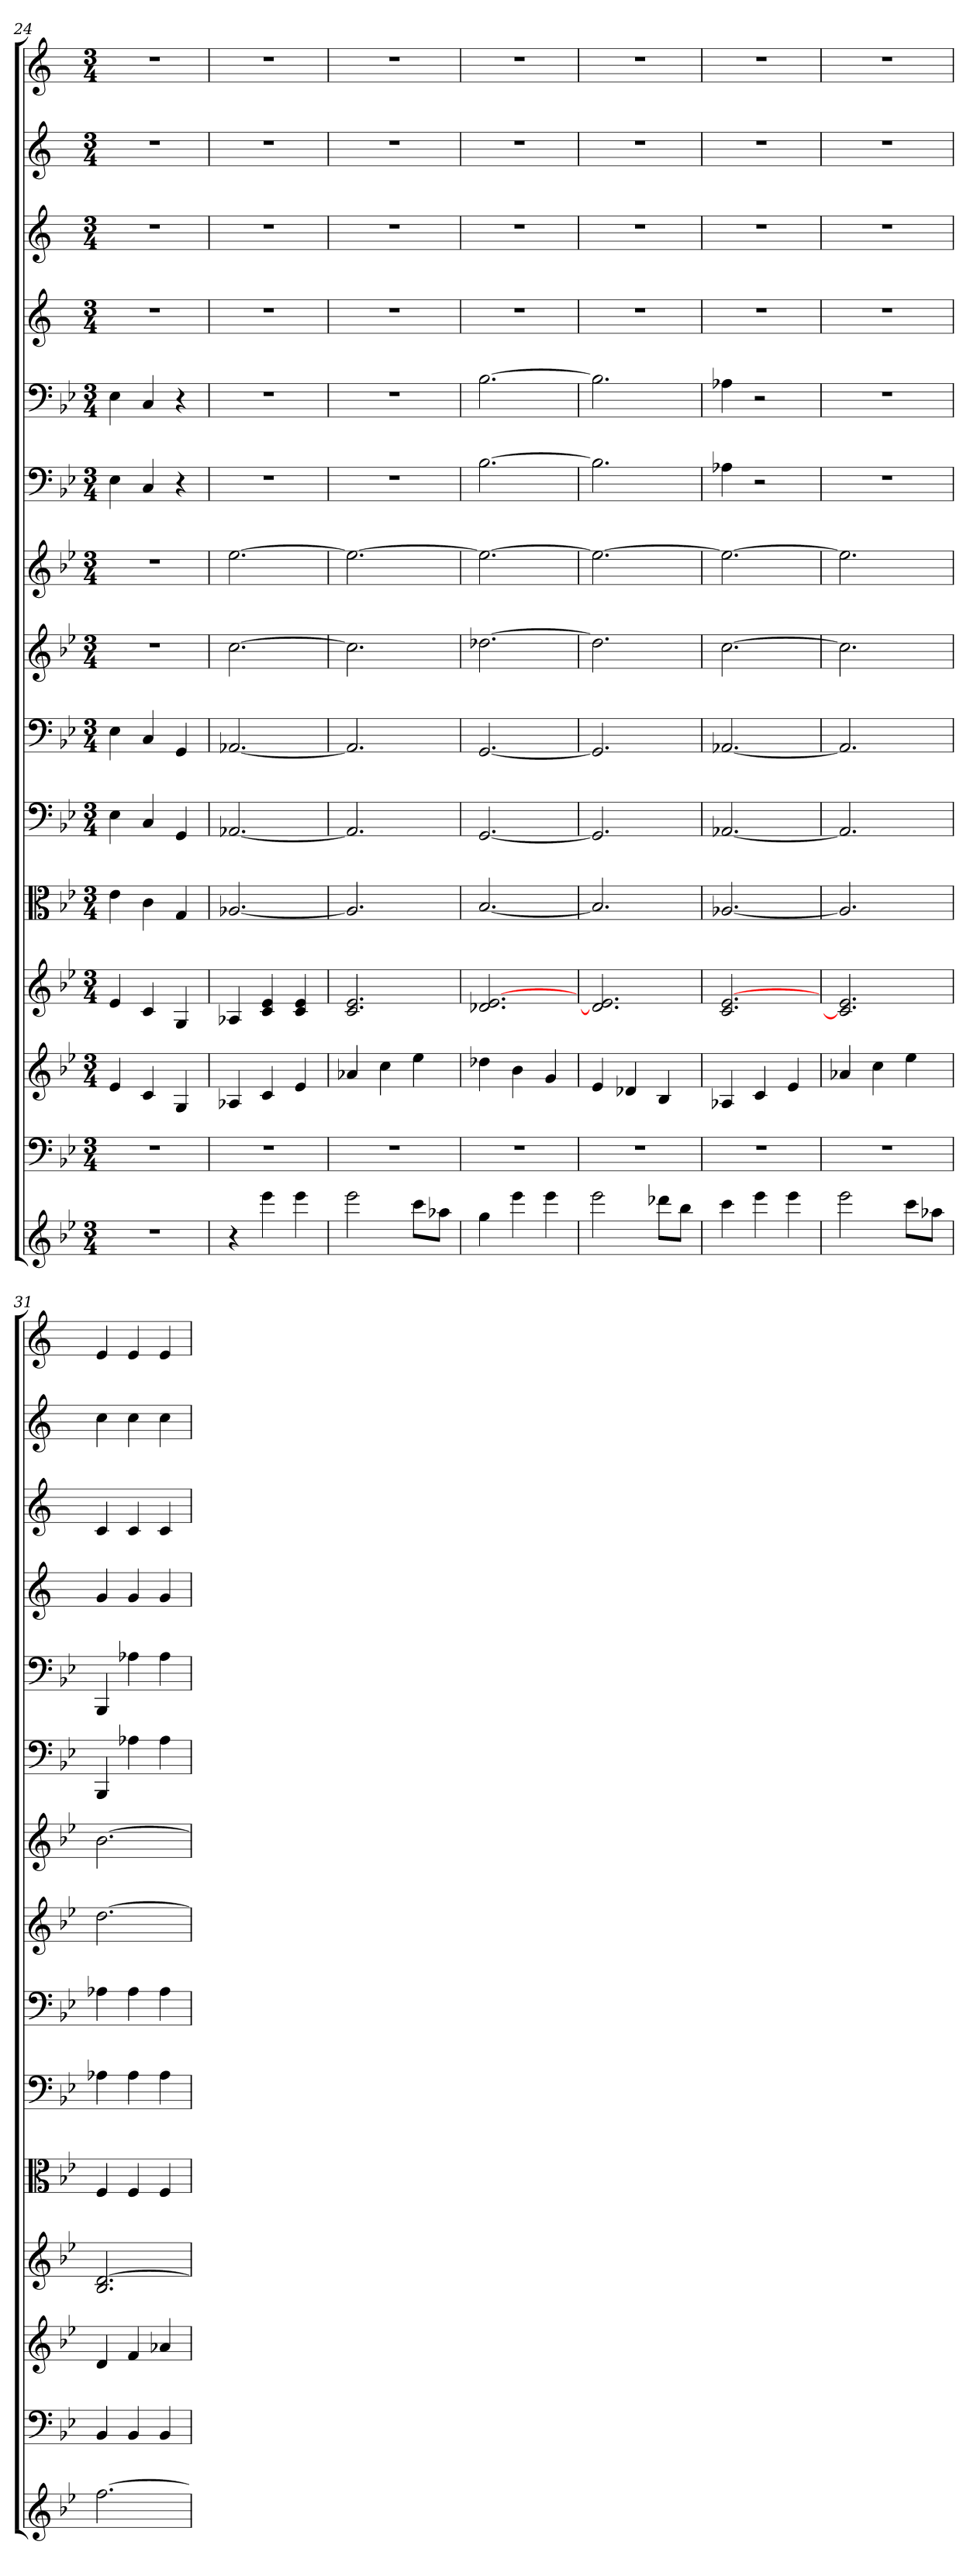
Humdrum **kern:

**kern	**kern	**kern	**kern	**kern	**kern	**kern	**kern	**kern	**kern	**kern	**kern	**kern	**kern	**kern
*part15	*part14	*part13	*part12	*part11	*part10	*part9	*part8	*part7	*part6	*part5	*part4	*part3	*part2	*part1
*staff15	*staff14	*staff13	*staff12	*staff11	*staff10	*staff9	*staff8	*staff7	*staff6	*staff5	*staff4	*staff3	*staff2	*staff1
*	*clefF4	*	*	*clefC3	*clefF4	*clefF4	*	*	*clefF4	*clefF4	*	*	*	*
*k[b-e-]	*k[b-e-]	*k[b-e-]	*k[b-e-]	*k[b-e-]	*k[b-e-]	*k[b-e-]	*k[b-e-]	*k[b-e-]	*k[b-e-]	*k[b-e-]	*k[]	*k[]	*k[]	*k[]
*M3/4	*M3/4	*M3/4	*M3/4	*M3/4	*M3/4	*M3/4	*M3/4	*M3/4	*M3/4	*M3/4	*M3/4	*M3/4	*M3/4	*M3/4
=24	=24	=24	=24	=24	=24	=24	=24	=24	=24	=24	=24	=24	=24	=24
2.r	2.r	4e-	4e-	4e-	4E-	4E-	2.r	2.r	4E-	4E-	2.r	2.r	2.r	2.r
.	.	4c	4c	4c	4C	4C	.	.	4C	4C	.	.	.	.
.	.	4G	4G	4G	4GG	4GG	.	.	4r	4r	.	.	.	.
=25	=25	=25	=25	=25	=25	=25	=25	=25	=25	=25	=25	=25	=25	=25
4r	2.r	4A-X	4A-X	[2.A-X	[2.AA-X	[2.AA-X	[2.cc	[2.ee-	2.r	2.r	2.r	2.r	2.r	2.r
4eee-	.	4c	4c 4e-	.	.	.	.	.	.	.	.	.	.	.
4eee-	.	4e-	4c 4e-	.	.	.	.	.	.	.	.	.	.	.
=26	=26	=26	=26	=26	=26	=26	=26	=26	=26	=26	=26	=26	=26	=26
2eee-	2.r	4a-X	2.c 2.e-	2.A-]	2.AA-]	2.AA-]	2.cc]	2.ee-_	2.r	2.r	2.r	2.r	2.r	2.r
.	.	4cc	.	.	.	.	.	.	.	.	.	.	.	.
8cccL	.	4ee-	.	.	.	.	.	.	.	.	.	.	.	.
8aa-XJ	.	.	.	.	.	.	.	.	.	.	.	.	.	.
=27	=27	=27	=27	=27	=27	=27	=27	=27	=27	=27	=27	=27	=27	=27
4gg	2.r	4dd-X	2.d-X [2.e-	[2.B-	[2.GG	[2.GG	[2.dd-X	2.ee-_	[2.B-	[2.B-	2.r	2.r	2.r	2.r
4eee-	.	4b-	.	.	.	.	.	.	.	.	.	.	.	.
4eee-	.	4g	.	.	.	.	.	.	.	.	.	.	.	.
=28	=28	=28	=28	=28	=28	=28	=28	=28	=28	=28	=28	=28	=28	=28
2eee-	2.r	4e-	2.d-] 2.e-	2.B-]	2.GG]	2.GG]	2.dd-]	2.ee-_	2.B-]	2.B-]	2.r	2.r	2.r	2.r
.	.	4d-X	.	.	.	.	.	.	.	.	.	.	.	.
8ddd-XL	.	4B-	.	.	.	.	.	.	.	.	.	.	.	.
8bb-J	.	.	.	.	.	.	.	.	.	.	.	.	.	.
=29	=29	=29	=29	=29	=29	=29	=29	=29	=29	=29	=29	=29	=29	=29
4ccc	2.r	4A-X	2.c [2.e-	[2.A-X	[2.AA-X	[2.AA-X	[2.cc	2.ee-_	4A-X	4A-X	2.r	2.r	2.r	2.r
4eee-	.	4c	.	.	.	.	.	.	2r	2r	.	.	.	.
4eee-	.	4e-	.	.	.	.	.	.	.	.	.	.	.	.
=30	=30	=30	=30	=30	=30	=30	=30	=30	=30	=30	=30	=30	=30	=30
2eee-	2.r	4a-X	2.c] 2.e-	2.A-]	2.AA-]	2.AA-]	2.cc]	2.ee-]	2.r	2.r	2.r	2.r	2.r	2.r
.	.	4cc	.	.	.	.	.	.	.	.	.	.	.	.
8cccL	.	4ee-	.	.	.	.	.	.	.	.	.	.	.	.
8aa-XJ	.	.	.	.	.	.	.	.	.	.	.	.	.	.
=31	=31	=31	=31	=31	=31	=31	=31	=31	=31	=31	=31	=31	=31	=31
[2.ff	4BB-	4d	2.B- [2.d	4F	4A-X	4A-X	[2.dd	[2.b-	4BBB-	4BBB-	4g	4c	4cc	4e
.	4BB-	4f	.	4F	4A-	4A-	.	.	4A-X	4A-X	4g	4c	4cc	4e
.	4BB-	4a-X	.	4F	4A-	4A-	.	.	4A-	4A-	4g	4c	4cc	4e
=	=	=	=	=	=	=	=	=	=	=	=	=	=	=
*-	*-	*-	*-	*-	*-	*-	*-	*-	*-	*-	*-	*-	*-	*-
